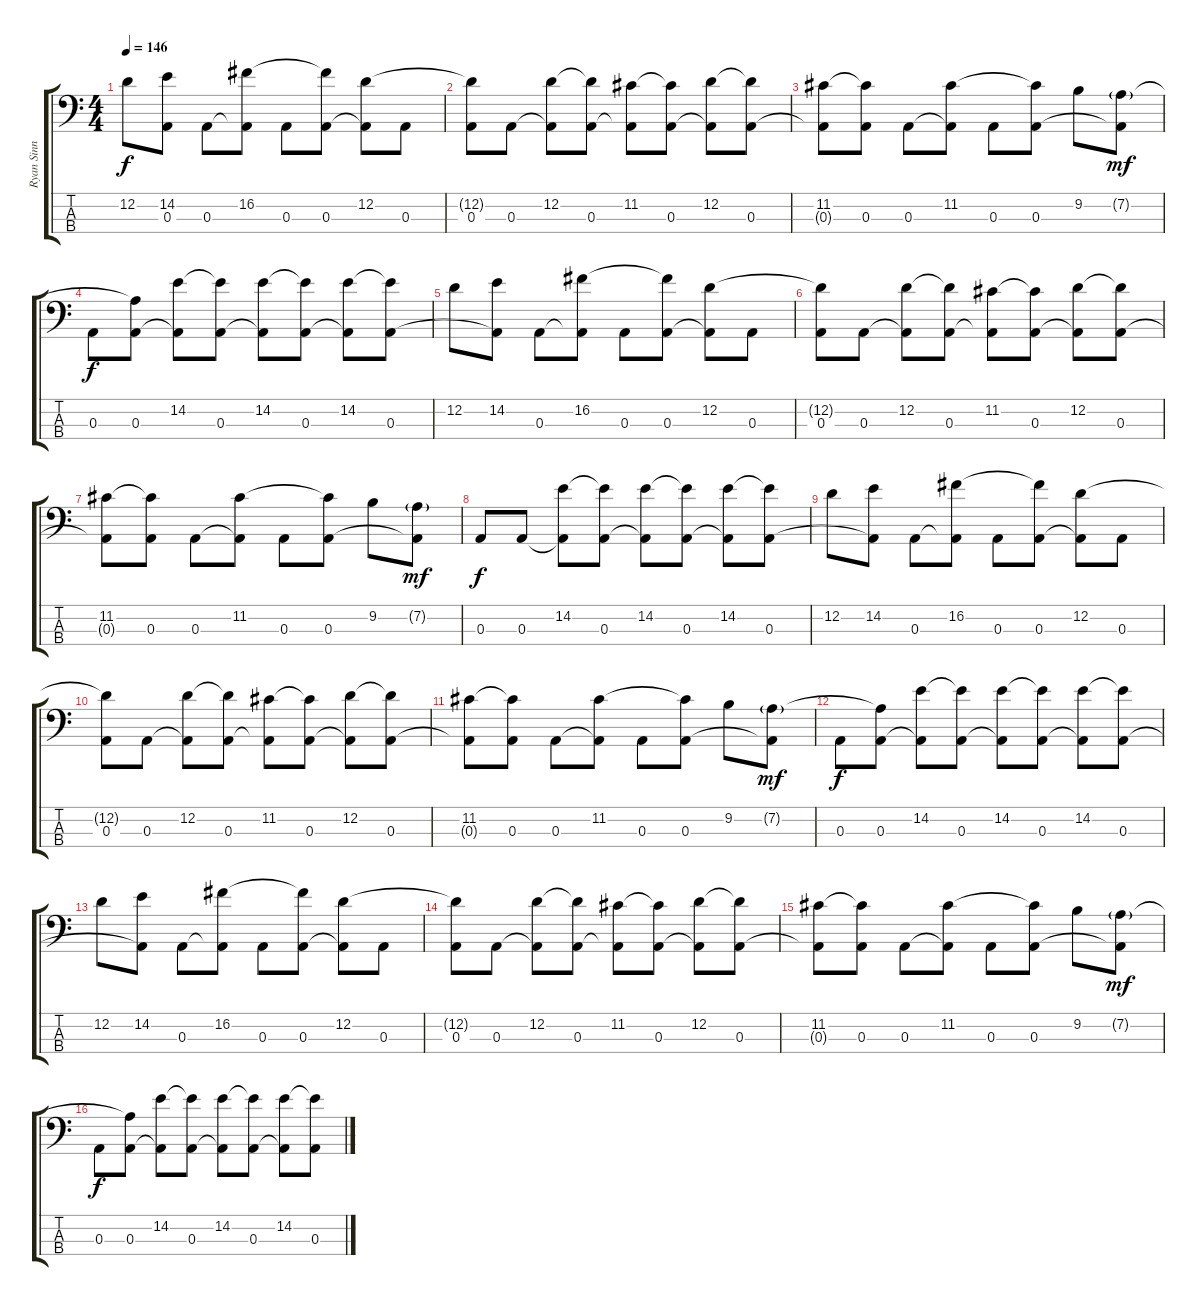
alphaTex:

\track ("Ryan Sinn" "Ryan Sinn") {instrument electricbassfinger}
\staff {score tabs}
\tuning (G2 D2 A1 E1) {hide}
\ts (4 4)
\tempo 146
\clef f4
\ks c
12.2.8{dy f} (14.2 0.3{t}).8 0.3.8 (16.2 0.3{t}).8 0.3.8 (16.2{t} 0.3).8 (12.2 0.3{t}).8 0.3.8 |
(12.2{t} 0.3).8 0.3.8 (12.2 0.3{t}).8 (12.2{t} 0.3).8 (11.2 0.3{t}).8 (11.2{t} 0.3).8 (12.2 0.3{t}).8 (12.2{t} 0.3).8 |
(11.2 0.3{t}).8 (11.2{t} 0.3).8 0.3.8 (11.2 0.3{t}).8 0.3.8 (11.2{t} 0.3).8 9.2.8 (7.2{g} 0.3{t}).8{dy mf} |
0.3.8{dy f} (7.2{t} 0.3).8 (14.2 0.3{t}).8 (14.2{t} 0.3).8 (14.2 0.3{t}).8 (14.2{t} 0.3).8 (14.2 0.3{t}).8 (14.2{t} 0.3).8 |
12.2.8 (14.2 0.3{t}).8 0.3.8 (16.2 0.3{t}).8 0.3.8 (16.2{t} 0.3).8 (12.2 0.3{t}).8 0.3.8 |
(12.2{t} 0.3).8 0.3.8 (12.2 0.3{t}).8 (12.2{t} 0.3).8 (11.2 0.3{t}).8 (11.2{t} 0.3).8 (12.2 0.3{t}).8 (12.2{t} 0.3).8 |
(11.2 0.3{t}).8 (11.2{t} 0.3).8 0.3.8 (11.2 0.3{t}).8 0.3.8 (11.2{t} 0.3).8 9.2.8 (7.2{g} 0.3{t}).8{dy mf} |
0.3.8{dy f} 0.3.8 (14.2 0.3{t}).8 (14.2{t} 0.3).8 (14.2 0.3{t}).8 (14.2{t} 0.3).8 (14.2 0.3{t}).8 (14.2{t} 0.3).8 |
12.2.8 (14.2 0.3{t}).8 0.3.8 (16.2 0.3{t}).8 0.3.8 (16.2{t} 0.3).8 (12.2 0.3{t}).8 0.3.8 |
(12.2{t} 0.3).8 0.3.8 (12.2 0.3{t}).8 (12.2{t} 0.3).8 (11.2 0.3{t}).8 (11.2{t} 0.3).8 (12.2 0.3{t}).8 (12.2{t} 0.3).8 |
(11.2 0.3{t}).8 (11.2{t} 0.3).8 0.3.8 (11.2 0.3{t}).8 0.3.8 (11.2{t} 0.3).8 9.2.8 (7.2{g} 0.3{t}).8{dy mf} |
0.3.8{dy f} (7.2{t} 0.3).8 (14.2 0.3{t}).8 (14.2{t} 0.3).8 (14.2 0.3{t}).8 (14.2{t} 0.3).8 (14.2 0.3{t}).8 (14.2{t} 0.3).8 |
12.2.8 (14.2 0.3{t}).8 0.3.8 (16.2 0.3{t}).8 0.3.8 (16.2{t} 0.3).8 (12.2 0.3{t}).8 0.3.8 |
(12.2{t} 0.3).8 0.3.8 (12.2 0.3{t}).8 (12.2{t} 0.3).8 (11.2 0.3{t}).8 (11.2{t} 0.3).8 (12.2 0.3{t}).8 (12.2{t} 0.3).8 |
(11.2 0.3{t}).8 (11.2{t} 0.3).8 0.3.8 (11.2 0.3{t}).8 0.3.8 (11.2{t} 0.3).8 9.2.8 (7.2{g} 0.3{t}).8{dy mf} |
0.3.8{dy f} (7.2{t} 0.3).8 (14.2 0.3{t}).8 (14.2{t} 0.3).8 (14.2 0.3{t}).8 (14.2{t} 0.3).8 (14.2 0.3{t}).8 (14.2{t} 0.3).8
